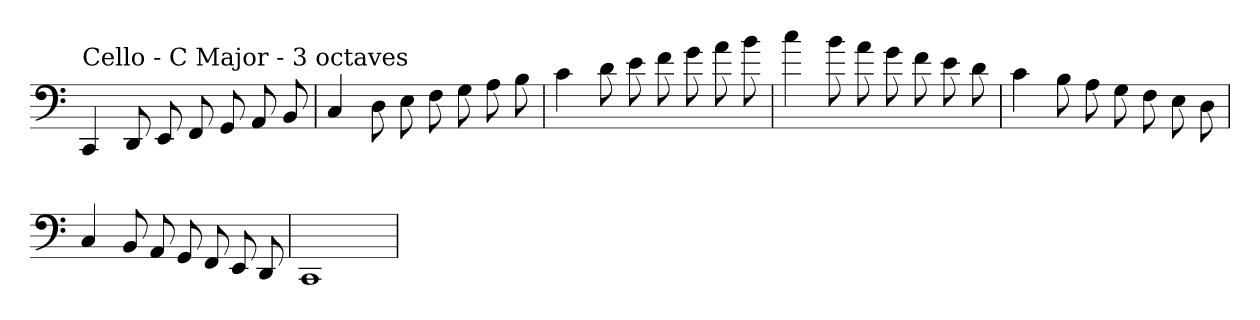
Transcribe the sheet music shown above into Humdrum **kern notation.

**kern
*part1
*staff1
*clefF4
*k[]
*C:
=
!LO:TX:a:t=Cello - C Major - 3 octaves
4CC
8DD
8EE
8FF
8GG
8AA
8BB
=
4C
8D
8E
8F
8G
8A
8B
=
4c
8d
8e
8f
8g
8a
8b
=
4cc
8b
8a
8g
8f
8e
8d
=
4c
8B
8A
8G
8F
8E
8D
=
4C
8BB
8AA
8GG
8FF
8EE
8DD
=
1CC
=
*-
